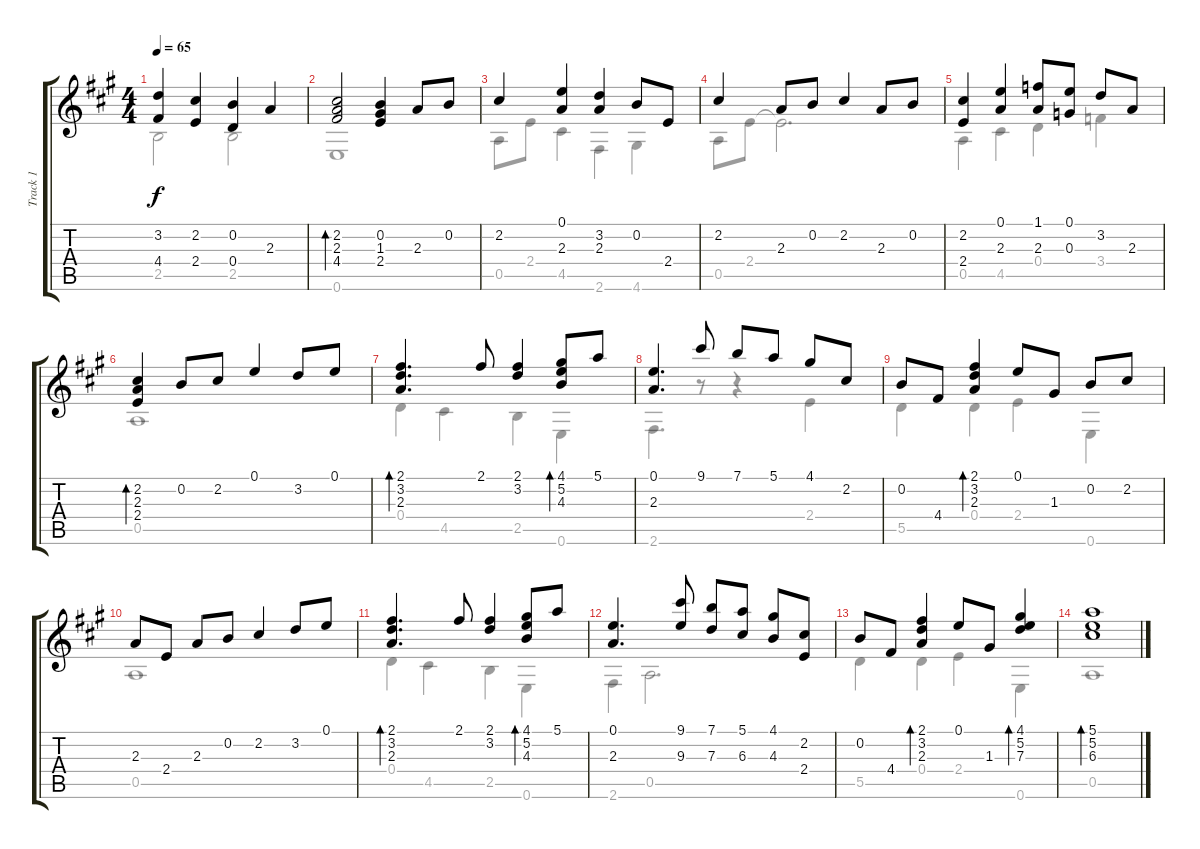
\track ("Track 1" "Track 1") {instrument acousticguitarsteel}
\staff {score tabs}
\tuning (E4 B3 G3 D3 A2 E2) {hide}
\voice
\ts (4 4)
\tempo 65
\clef g2
\ks a
(3.2 4.4).4{dy f} (2.2 2.4).4 (0.2 0.4).4 2.3.4 |
(2.2 2.3 4.4).2{bd 240} (0.2 1.3 2.4).4 2.3.8 0.2.8 |
2.2.4 (0.1 2.3).4 (3.2 2.3).4 0.2.8 2.4.8 |
2.2.4 2.3.8 0.2.8 2.2.4 2.3.8 0.2.8 |
(2.2 2.4).4 (0.1 2.3).4 (1.1 2.3).8 (0.1 0.3).8 3.2.8 2.3.8 |
(2.2 2.3 2.4).4{bd 240} 0.2.8 2.2.8 0.1.4 3.2.8 0.1.8 |
(2.1 3.2 2.3).4{d bd 240} 2.1.8 (2.1 3.2).4 (4.1 5.2 4.3).8{bd 120} 5.1.8 |
(0.1 2.3).4{d} 9.1.8 7.1.8 5.1.8 4.1.8 2.2.8 |
0.2.8 4.4.8 (2.1 3.2 2.3).4{bd 240} 0.1.8 1.3.8 0.2.8 2.2.8 |
2.3.8 2.4.8 2.3.8 0.2.8 2.2.4 3.2.8 0.1.8 |
(2.1 3.2 2.3).4{d bd 240} 2.1.8 (2.1 3.2).4 (4.1 5.2 4.3).8{bd 120} 5.1.8 |
(0.1 2.3).4{d} (9.1 9.3).8 (7.1 7.3).8 (5.1 6.3).8 (4.1 4.3).8 (2.2 2.4).8 |
0.2.8 4.4.8 (2.1 3.2 2.3).4{bd 240} 0.1.8 1.3.8 (4.1 5.2 7.3).4{bd 240} |
(5.1 5.2 6.3).1{bd 240}
\voice
\clef g2
\ottava regular
\simile none
\ks a
2.5.2{dy f} 2.5.2 |
0.6.1 |
0.5.8 2.4.8 4.5.4 2.6.4 4.6.4 |
0.5.8 2.4.8 2.4{t}.2{d} |
0.5.4 4.5.4 0.4.4 3.4.4 |
0.5.1 |
0.4.4 4.5.4 2.5.4 0.6.4 |
2.6.4{d} r.8 r.4 2.4.4 |
5.5.4 0.4.4 2.4.4 0.6.4 |
0.5.1 |
0.4.4 4.5.4 2.5.4 0.6.4 |
2.6.4 0.5.2{d} |
5.5.4 0.4.4 2.4.4 0.6.4 |
0.5.1
